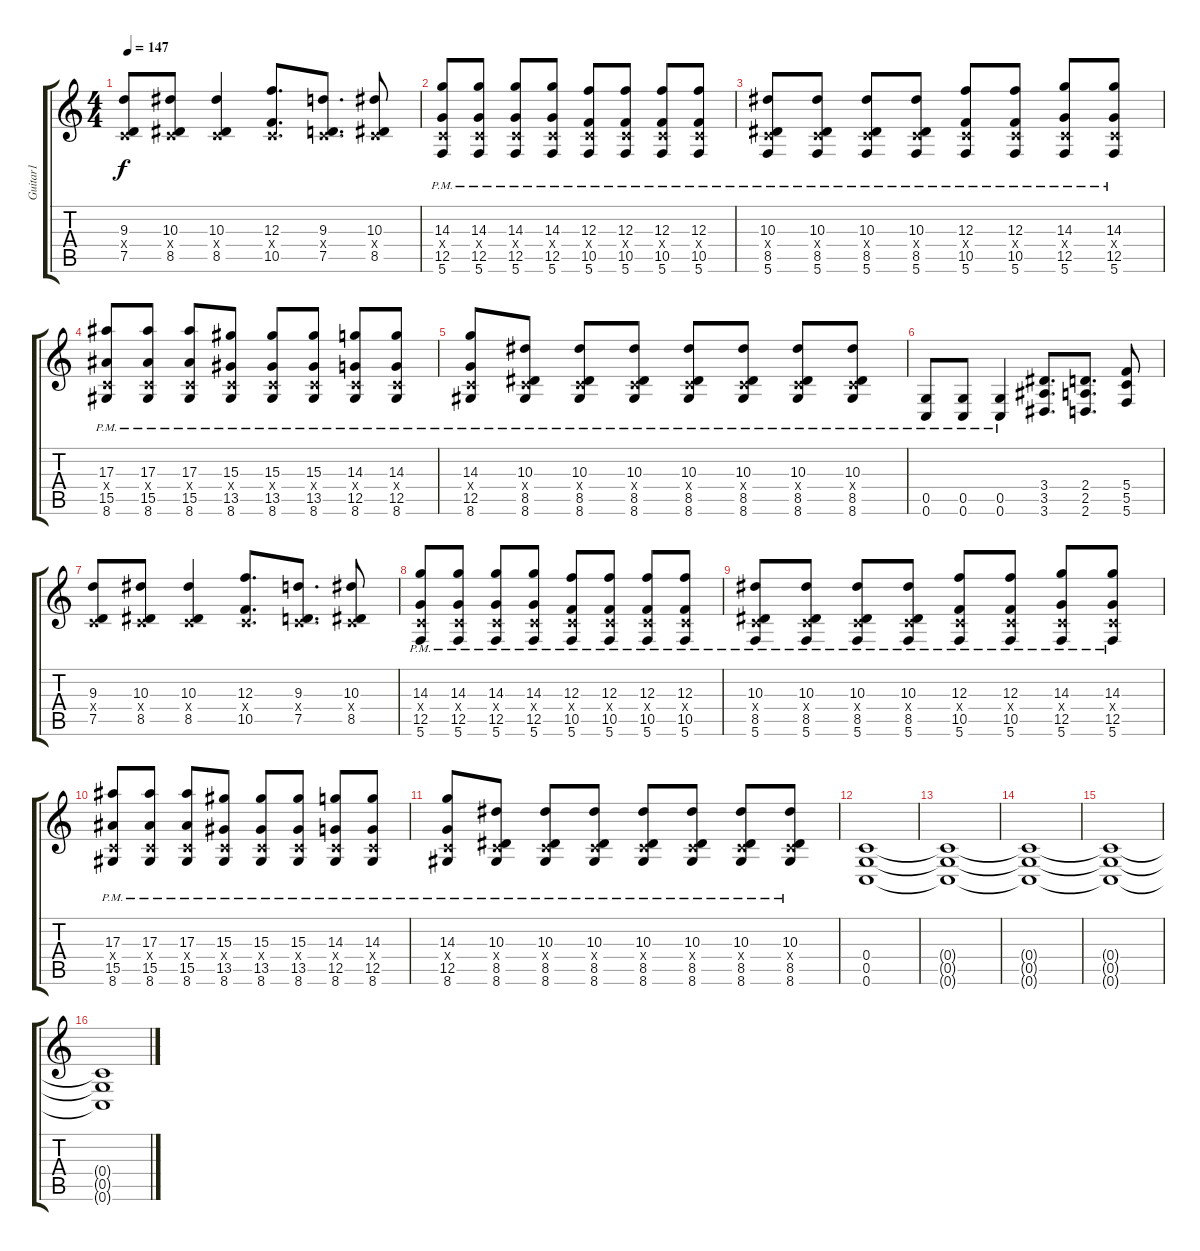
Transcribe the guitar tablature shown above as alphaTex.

\track ("Guitar1" "Guitar1") {instrument distortionguitar}
\staff {score tabs}
\tuning (D4 A3 F3 C3 G2 C2) {hide}
\ts (4 4)
\tempo 147
\clef g2
\ks c
(9.3 0.4{x} 7.5).8{dy f} (10.3 0.4{x} 8.5).8 (10.3 0.4{x} 8.5).4 (12.3 0.4{x} 10.5).8{d} (9.3 0.4{x} 7.5).8{d} (10.3 0.4{x} 8.5).8 |
(14.3 0.4{x} 12.5 5.6{pm}).8 (14.3 0.4{x} 12.5 5.6{pm}).8 (14.3 0.4{x} 12.5 5.6{pm}).8 (14.3 0.4{x} 12.5 5.6{pm}).8 (12.3 0.4{x} 10.5 5.6{pm}).8 (12.3 0.4{x} 10.5 5.6{pm}).8 (12.3 0.4{x} 10.5 5.6{pm}).8 (12.3 0.4{x} 10.5 5.6{pm}).8 |
(10.3 0.4{x} 8.5 5.6{pm}).8 (10.3 0.4{x} 8.5 5.6{pm}).8 (10.3 0.4{x} 8.5 5.6{pm}).8 (10.3 0.4{x} 8.5 5.6{pm}).8 (12.3 0.4{x} 10.5 5.6{pm}).8 (12.3 0.4{x} 10.5 5.6{pm}).8 (14.3 0.4{x} 12.5 5.6{pm}).8 (14.3 0.4{x} 12.5 5.6{pm}).8 |
(17.3 0.4{x} 15.5 8.6{pm}).8 (17.3 0.4{x} 15.5 8.6{pm}).8 (17.3 0.4{x} 15.5 8.6{pm}).8 (15.3 0.4{x} 13.5 8.6{pm}).8 (15.3 0.4{x} 13.5 8.6{pm}).8 (15.3 0.4{x} 13.5 8.6{pm}).8 (14.3 0.4{x} 12.5 8.6{pm}).8 (14.3 0.4{x} 12.5 8.6{pm}).8 |
(14.3 0.4{x} 12.5 8.6{pm}).8 (10.3 0.4{x} 8.5 8.6{pm}).8 (10.3 0.4{x} 8.5 8.6{pm}).8 (10.3 0.4{x} 8.5 8.6{pm}).8 (10.3 0.4{x} 8.5 8.6{pm}).8 (10.3 0.4{x} 8.5 8.6{pm}).8 (10.3 0.4{x} 8.5 8.6{pm}).8 (10.3 0.4{x} 8.5 8.6{pm}).8 |
(0.5{pm} 0.6{pm}).8 (0.5{pm} 0.6{pm}).8 (0.5{pm} 0.6{pm}).4 (3.4 3.5 3.6).8{d} (2.4 2.5 2.6).8{d} (5.4 5.5 5.6).8 |
(9.3 0.4{x} 7.5).8 (10.3 0.4{x} 8.5).8 (10.3 0.4{x} 8.5).4 (12.3 0.4{x} 10.5).8{d} (9.3 0.4{x} 7.5).8{d} (10.3 0.4{x} 8.5).8 |
(14.3 0.4{x} 12.5 5.6{pm}).8 (14.3 0.4{x} 12.5 5.6{pm}).8 (14.3 0.4{x} 12.5 5.6{pm}).8 (14.3 0.4{x} 12.5 5.6{pm}).8 (12.3 0.4{x} 10.5 5.6{pm}).8 (12.3 0.4{x} 10.5 5.6{pm}).8 (12.3 0.4{x} 10.5 5.6{pm}).8 (12.3 0.4{x} 10.5 5.6{pm}).8 |
(10.3 0.4{x} 8.5 5.6{pm}).8 (10.3 0.4{x} 8.5 5.6{pm}).8 (10.3 0.4{x} 8.5 5.6{pm}).8 (10.3 0.4{x} 8.5 5.6{pm}).8 (12.3 0.4{x} 10.5 5.6{pm}).8 (12.3 0.4{x} 10.5 5.6{pm}).8 (14.3 0.4{x} 12.5 5.6{pm}).8 (14.3 0.4{x} 12.5 5.6{pm}).8 |
(17.3 0.4{x} 15.5 8.6{pm}).8 (17.3 0.4{x} 15.5 8.6{pm}).8 (17.3 0.4{x} 15.5 8.6{pm}).8 (15.3 0.4{x} 13.5 8.6{pm}).8 (15.3 0.4{x} 13.5 8.6{pm}).8 (15.3 0.4{x} 13.5 8.6{pm}).8 (14.3 0.4{x} 12.5 8.6{pm}).8 (14.3 0.4{x} 12.5 8.6{pm}).8 |
(14.3 0.4{x} 12.5 8.6{pm}).8 (10.3 0.4{x} 8.5 8.6{pm}).8 (10.3 0.4{x} 8.5 8.6{pm}).8 (10.3 0.4{x} 8.5 8.6{pm}).8 (10.3 0.4{x} 8.5 8.6{pm}).8 (10.3 0.4{x} 8.5 8.6{pm}).8 (10.3 0.4{x} 8.5 8.6{pm}).8 (10.3 0.4{x} 8.5 8.6{pm}).8 |
(0.4 0.5 0.6).1 |
(0.4{t} 0.5{t} 0.6{t}).1 |
(0.4{t} 0.5{t} 0.6{t}).1 |
(0.4{t} 0.5{t} 0.6{t}).1 |
(0.4{t} 0.5{t} 0.6{t}).1
